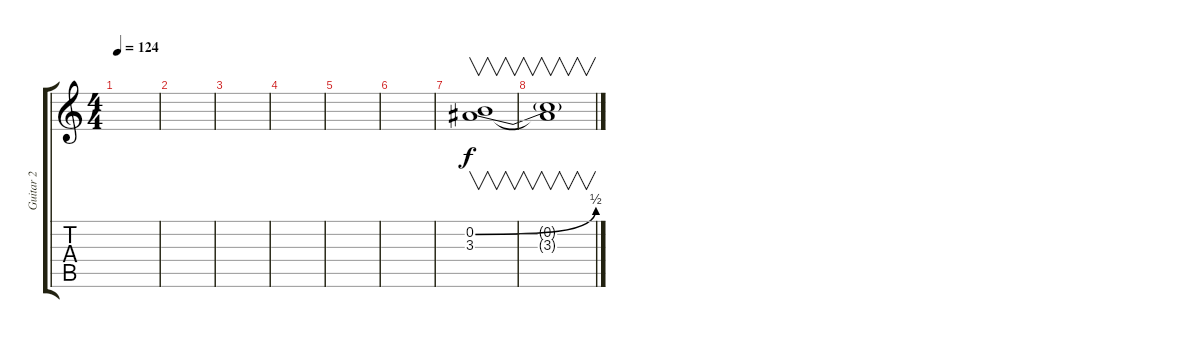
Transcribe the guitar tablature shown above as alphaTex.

\track ("Guitar 2" "Guitar 2") {instrument distortionguitar}
\staff {score tabs}
\tuning (E4 B3 G3 D3 A2 E2) {hide}
\ts (4 4)
\tempo 124
\clef g2
\ks c
|
|
|
|
|
|
(0.2{be (bend 0 0 60 2)} 3.3).1{v} |
(0.2{t} 3.3{t}).1{v}
